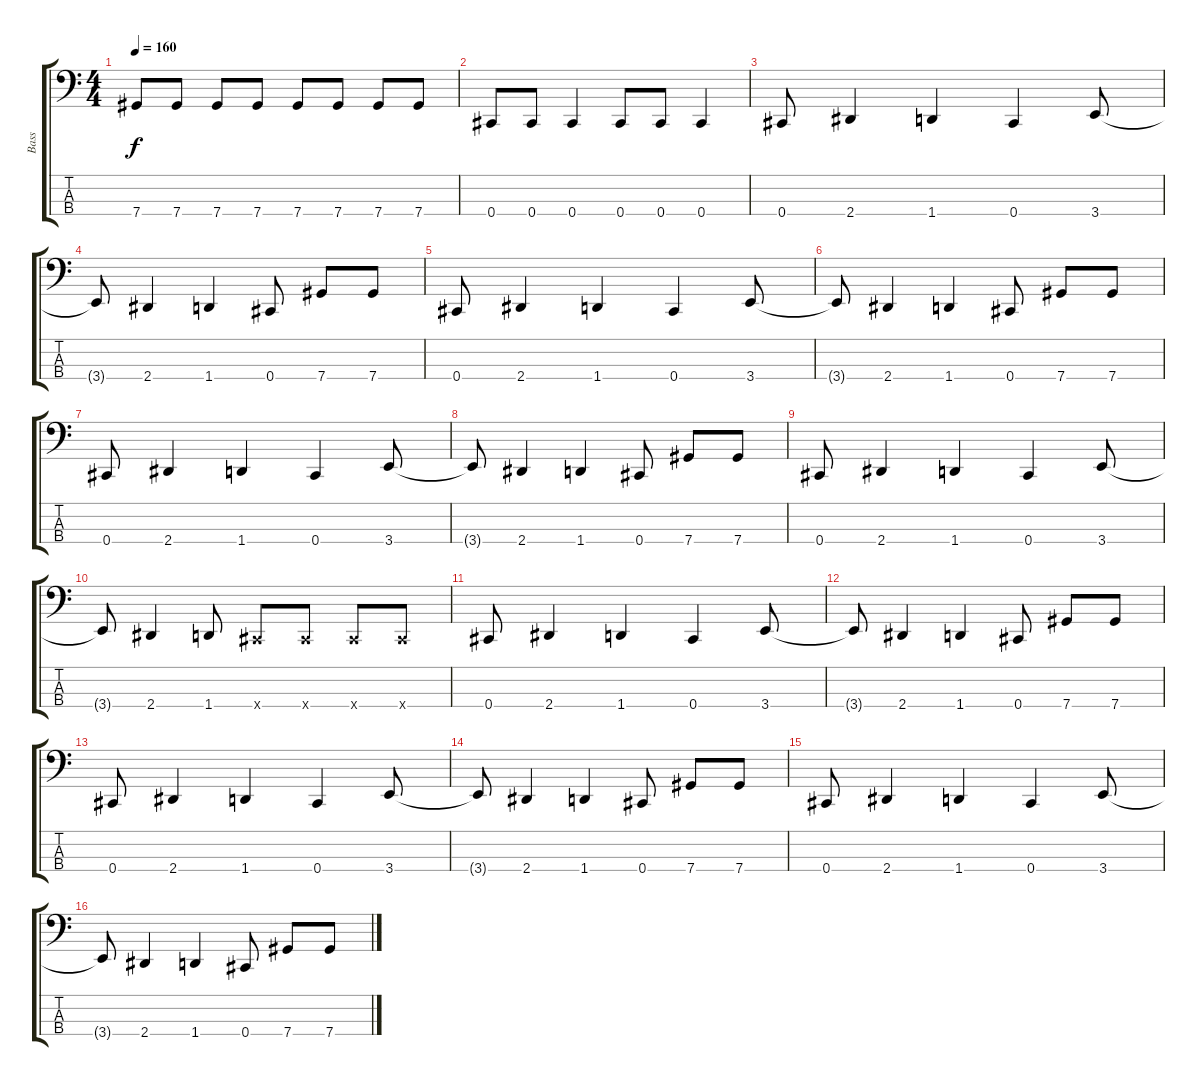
\track ("Bass" "Bass") {instrument acousticbass}
\staff {score tabs}
\tuning (Gb2 Db2 Ab1 Db1) {hide}
\ts (4 4)
\tempo 160
\clef f4
\ks c
7.4.8{dy f} 7.4.8 7.4.8 7.4.8 7.4.8 7.4.8 7.4.8 7.4.8 |
0.4.8 0.4.8 0.4.4 0.4.8 0.4.8 0.4.4 |
0.4.8 2.4.4 1.4.4 0.4.4 3.4.8 |
3.4{t}.8 2.4.4 1.4.4 0.4.8 7.4.8 7.4.8 |
0.4.8 2.4.4 1.4.4 0.4.4 3.4.8 |
3.4{t}.8 2.4.4 1.4.4 0.4.8 7.4.8 7.4.8 |
0.4.8 2.4.4 1.4.4 0.4.4 3.4.8 |
3.4{t}.8 2.4.4 1.4.4 0.4.8 7.4.8 7.4.8 |
0.4.8 2.4.4 1.4.4 0.4.4 3.4.8 |
3.4{t}.8 2.4.4 1.4.8 0.4{x}.8 0.4{x}.8 0.4{x}.8 0.4{x}.8 |
0.4.8 2.4.4 1.4.4 0.4.4 3.4.8 |
3.4{t}.8 2.4.4 1.4.4 0.4.8 7.4.8 7.4.8 |
0.4.8 2.4.4 1.4.4 0.4.4 3.4.8 |
3.4{t}.8 2.4.4 1.4.4 0.4.8 7.4.8 7.4.8 |
0.4.8 2.4.4 1.4.4 0.4.4 3.4.8 |
3.4{t}.8 2.4.4 1.4.4 0.4.8 7.4.8 7.4.8
